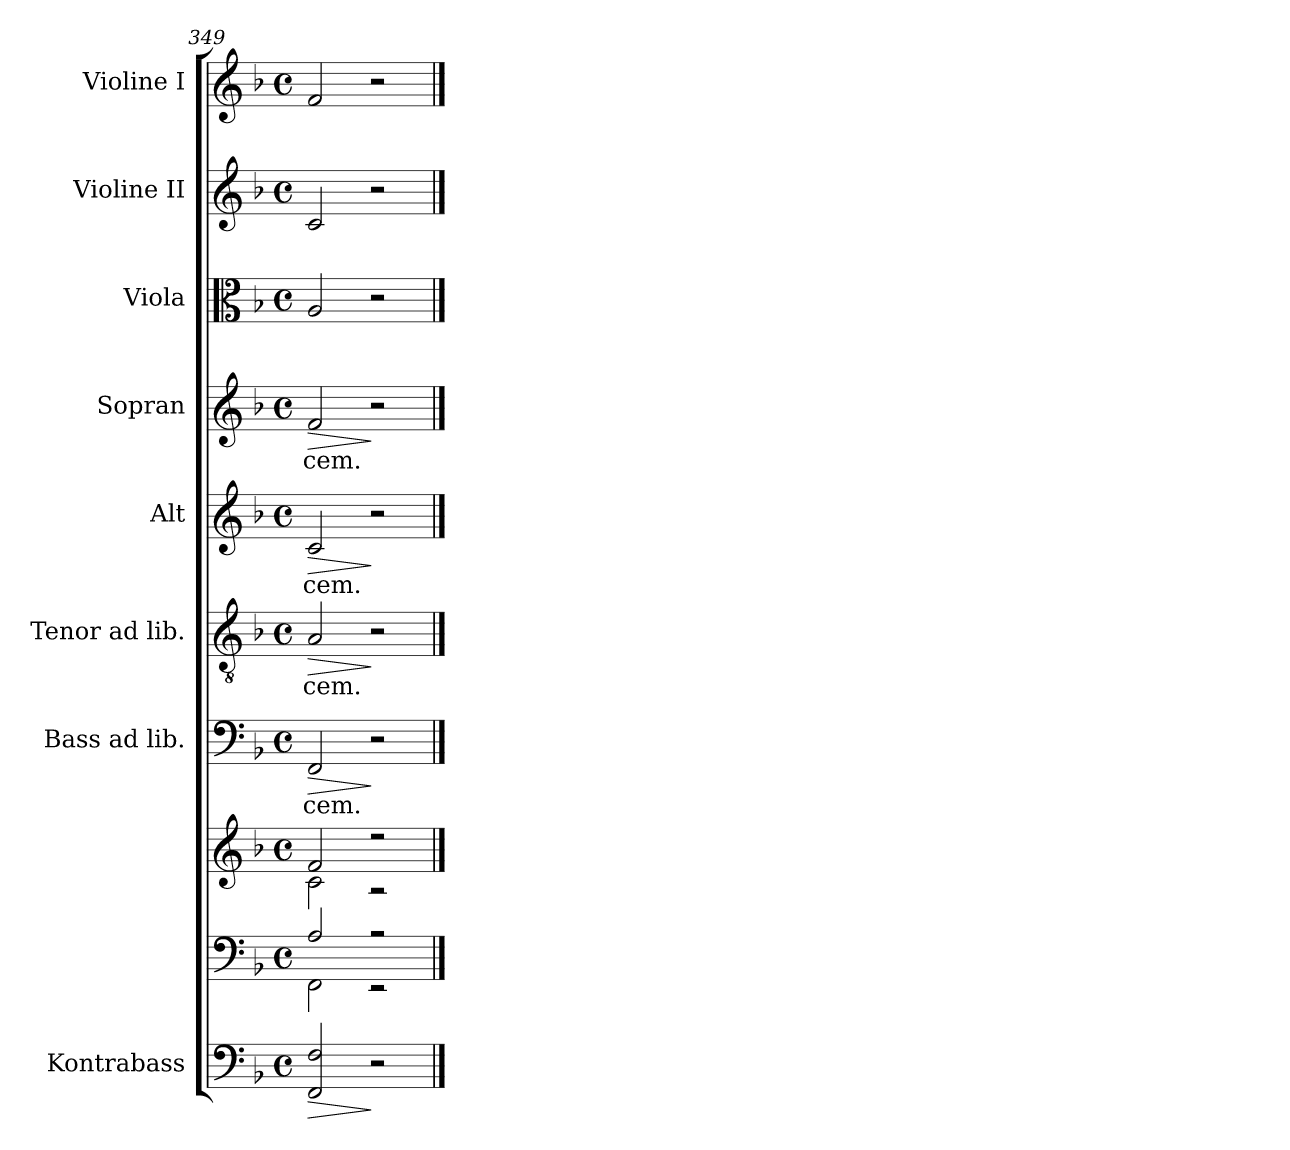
**kern	**dynam	**kern	**kern	**kern	**text	**dynam	**kern	**text	**dynam	**kern	**text	**dynam	**kern	**text	**dynam	**kern	**kern	**kern
*part9	*part9	*part8	*part8	*part7	*part7	*part7	*part6	*part6	*part6	*part5	*part5	*part5	*part4	*part4	*part4	*part3	*part2	*part1
*staff10	*staff10	*staff9	*staff8	*staff7	*staff7	*staff7	*staff6	*staff6	*staff6	*staff5	*staff5	*staff5	*staff4	*staff4	*staff4	*staff3	*staff2	*staff1
*I"Kontrabass	*	*	*	*I"Bass ad lib.	*	*	*I"Tenor ad lib.	*	*	*I"Alt	*	*	*I"Sopran	*	*	*I"Viola	*I"Violine II	*I"Violine I
*I'Kb.	*	*	*	*I'B.	*	*	*I'T.	*	*	*I'A.	*	*	*I'S.	*	*	*I'Vla.	*I'Vl. II	*I'Vl. I
*clefF4	*	*clefF4	*clefG2	*clefF4	*	*	*clefGv2	*	*	*clefG2	*	*	*clefG2	*	*	*clefC3	*clefG2	*clefG2
*ITrd7c12	*	*	*	*	*	*	*	*	*	*	*	*	*	*	*	*	*	*
*k[b-]	*	*k[b-]	*k[b-]	*k[b-]	*	*	*k[b-]	*	*	*k[b-]	*	*	*k[b-]	*	*	*k[b-]	*k[b-]	*k[b-]
*F:	*	*F:	*F:	*F:	*	*	*F:	*	*	*F:	*	*	*F:	*	*	*F:	*F:	*F:
*M4/4	*	*M4/4	*M4/4	*M4/4	*	*	*M4/4	*	*	*M4/4	*	*	*M4/4	*	*	*M4/4	*M4/4	*M4/4
*met(c)	*	*met(c)	*met(c)	*met(c)	*	*	*met(c)	*	*	*met(c)	*	*	*met(c)	*	*	*met(c)	*met(c)	*met(c)
=349	=349	=349	=349	=349	=349	=349	=349	=349	=349	=349	=349	=349	=349	=349	=349	=349	=349	=349
!	!LO:HP:b	!	!	!	!LO:LY:b	!LO:HP:b	!	!LO:LY:b	!LO:HP:b	!	!LO:LY:b	!LO:HP:b	!	!LO:LY:b	!LO:HP:b	!	!	!
*	*	*^	*^	*	*	*	*	*	*	*	*	*	*	*	*	*	*	*
2FFF/ 2FF/	>	2A/	2FF\	2f/	2c\	2FF/	-cem.	>	2A/	-cem.	>	2c/	-cem.	>	2f/	-cem.	>	2A/	2c/	2f/
2r	]	2r	2r	2r	2r	2r	.	]	2r	.	]	2r	.	]	2r	.	]	2r	2r	2r
*	*	*v	*v	*	*	*	*	*	*	*	*	*	*	*	*	*	*	*	*	*
*	*	*	*v	*v	*	*	*	*	*	*	*	*	*	*	*	*	*	*	*
==	==	==	==	==	==	==	==	==	==	==	==	==	==	==	==	==	==	==
*-	*-	*-	*-	*-	*-	*-	*-	*-	*-	*-	*-	*-	*-	*-	*-	*-	*-	*-
